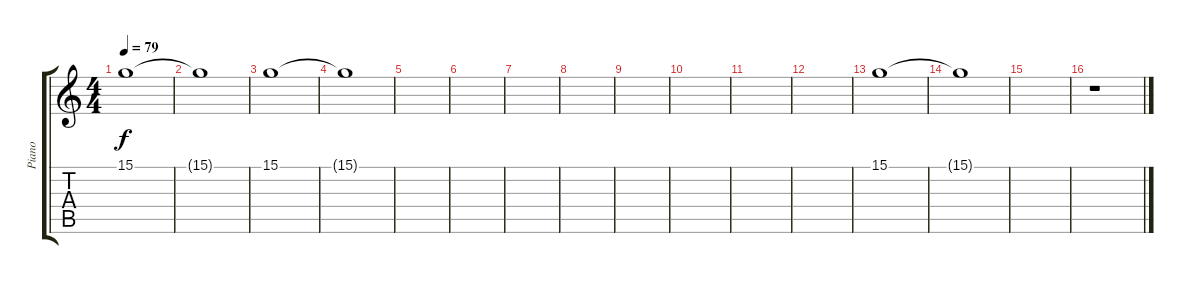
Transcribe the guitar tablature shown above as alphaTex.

\track ("Piano" "Piano") {instrument electricpiano1}
\staff {score tabs}
\tuning (E4 B3 G3 D3 A2 E2) {hide}
\ts (4 4)
\tempo 79
\clef g2
\ks c
15.1.1{dy f} |
15.1{t}.1 |
15.1.1 |
15.1{t}.1 |
|
|
|
|
|
|
|
|
15.1.1 |
15.1{t}.1 |
|
r.1
